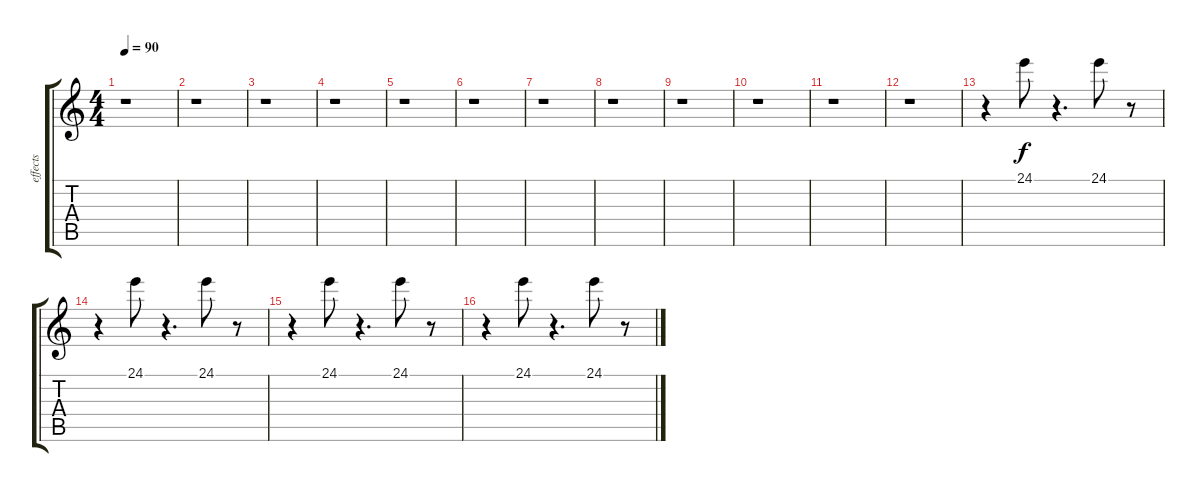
\track ("effects" "effects") {instrument telephonering}
\staff {score tabs}
\tuning (E4 B3 G3 D3 A2 E2) {hide}
\ts (4 4)
\tempo 90
\clef g2
\ks c
r.1{dy f} |
r.1 |
r.1 |
r.1 |
r.1 |
r.1 |
r.1 |
r.1 |
r.1 |
r.1 |
r.1 |
r.1 |
r.4 24.1.8 r.4{d} 24.1.8 r.8 |
r.4 24.1.8 r.4{d} 24.1.8 r.8 |
r.4 24.1.8 r.4{d} 24.1.8 r.8 |
r.4 24.1.8 r.4{d} 24.1.8 r.8
